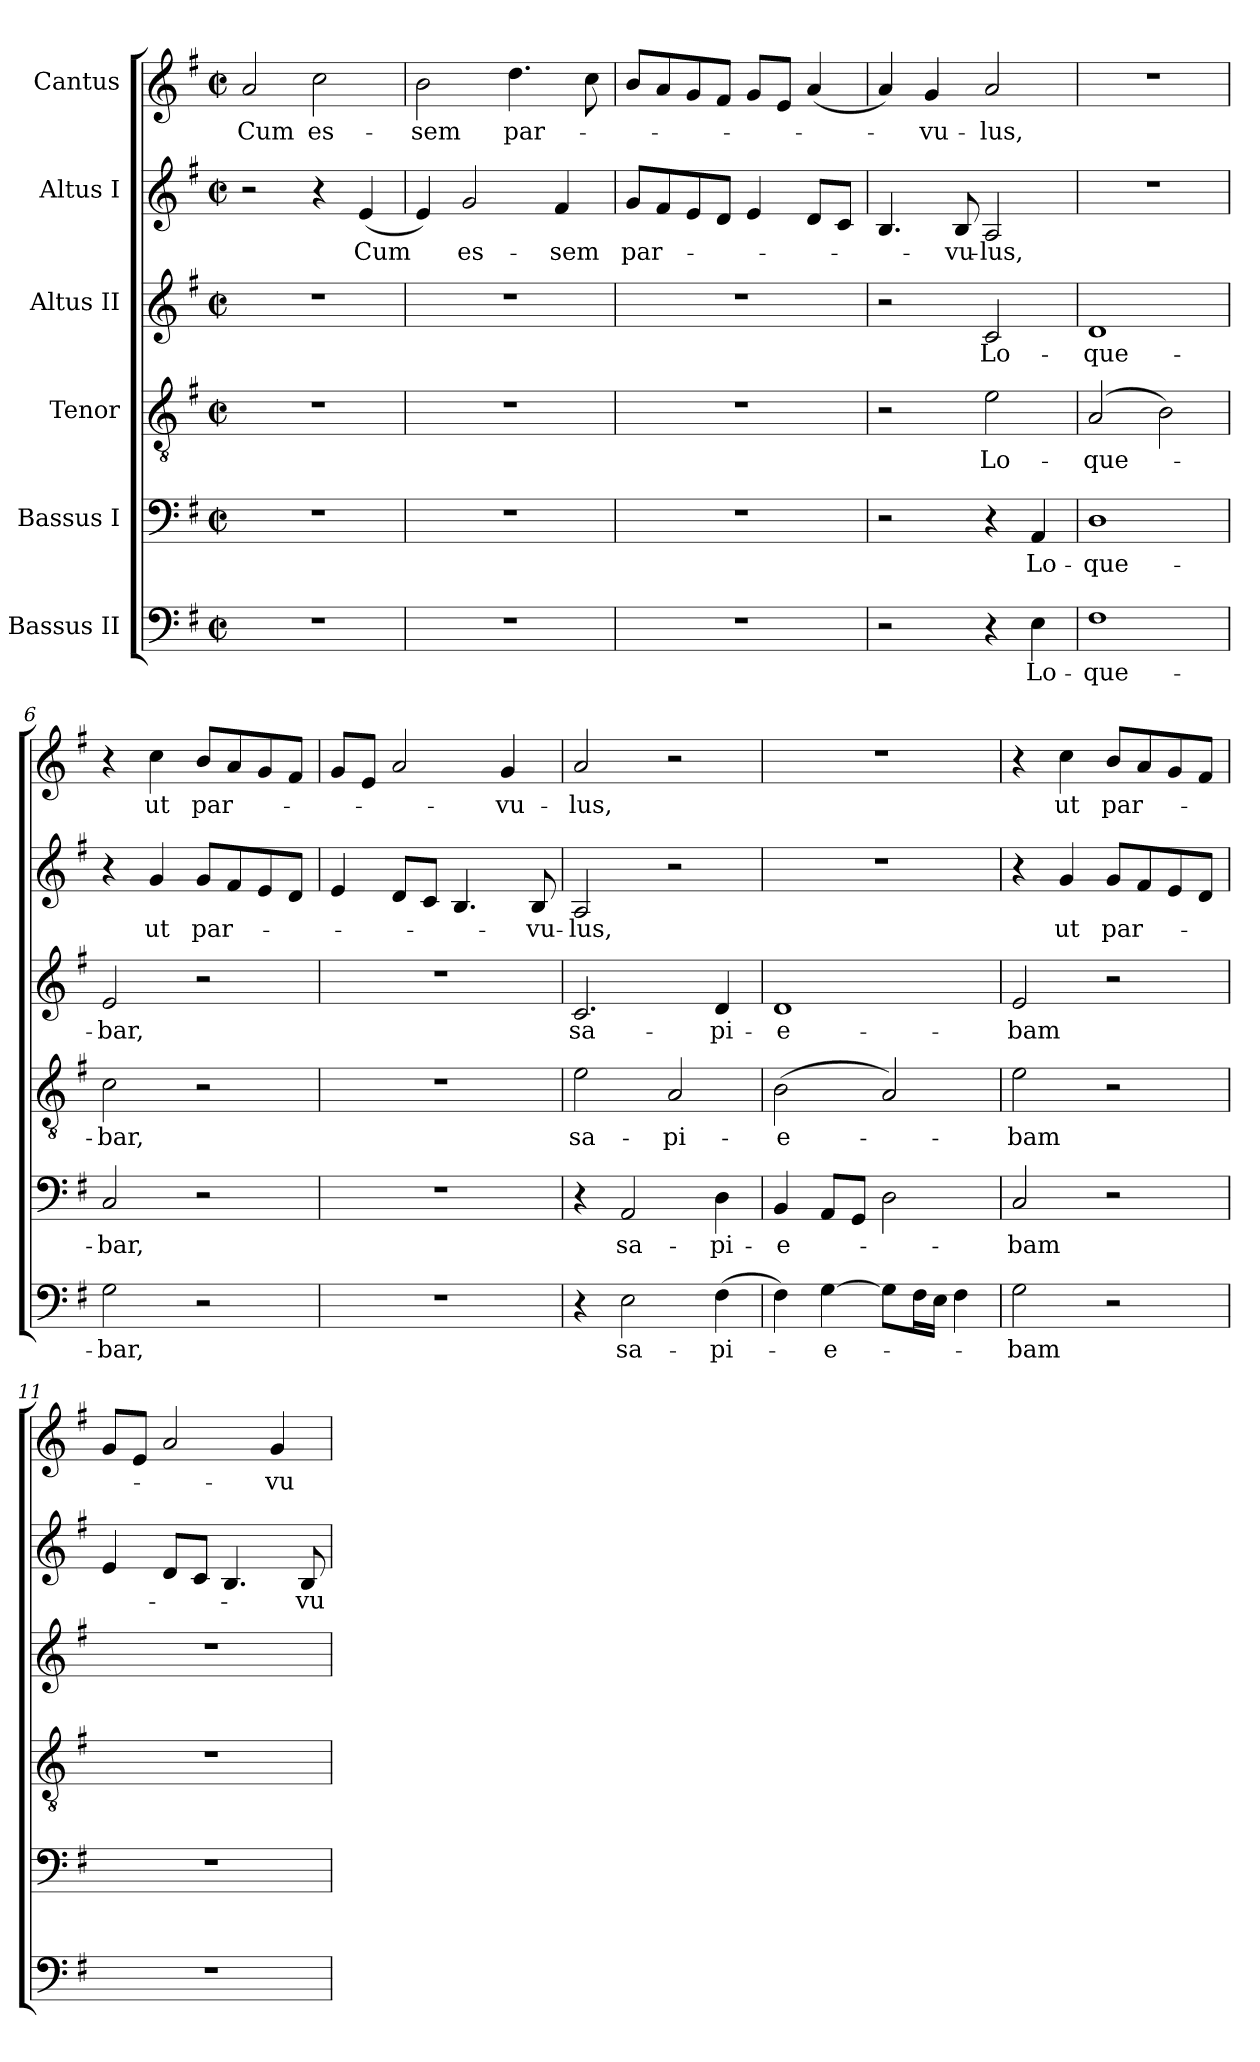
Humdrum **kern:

**kern	**text	**kern	**text	**kern	**text	**kern	**text	**kern	**text	**kern	**text
*part6	*part6	*part5	*part5	*part4	*part4	*part3	*part3	*part2	*part2	*part1	*part1
*staff6	*staff6	*staff5	*staff5	*staff4	*staff4	*staff3	*staff3	*staff2	*staff2	*staff1	*staff1
*I"Bassus II	*	*I"Bassus I	*	*I"Tenor	*	*I"Altus II	*	*I"Altus I	*	*I"Cantus	*
*clefF4	*	*clefF4	*	*clefGv2	*	*clefG2	*	*clefG2	*	*clefG2	*
*k[f#]	*	*k[f#]	*	*k[f#]	*	*k[f#]	*	*k[f#]	*	*k[f#]	*
*G:	*	*G:	*	*G:	*	*G:	*	*G:	*	*G:	*
*M2/2	*	*M2/2	*	*M2/2	*	*M2/2	*	*M2/2	*	*M2/2	*
*met(c|)	*	*met(c|)	*	*met(c|)	*	*met(c|)	*	*met(c|)	*	*met(c|)	*
=1	=1	=1	=1	=1	=1	=1	=1	=1	=1	=1	=1
1r	.	1r	.	1r	.	1r	.	2r	.	2a/	Cum
.	.	.	.	.	.	.	.	4r	.	2cc\	es-
.	.	.	.	.	.	.	.	(4e/	Cum	.	.
=2	=2	=2	=2	=2	=2	=2	=2	=2	=2	=2	=2
1r	.	1r	.	1r	.	1r	.	4e/)	.	2b\	-sem
.	.	.	.	.	.	.	.	2g/	es-	.	.
.	.	.	.	.	.	.	.	.	.	4.dd\	par-
.	.	.	.	.	.	.	.	4f#/	-sem	.	.
.	.	.	.	.	.	.	.	.	.	8cc\	.
=3	=3	=3	=3	=3	=3	=3	=3	=3	=3	=3	=3
1r	.	1r	.	1r	.	1r	.	8g/L	par-	8b/L	.
.	.	.	.	.	.	.	.	8f#/	.	8a/	.
.	.	.	.	.	.	.	.	8e/	.	8g/	.
.	.	.	.	.	.	.	.	8d/J	.	8f#/J	.
.	.	.	.	.	.	.	.	4e/	.	8g/L	.
.	.	.	.	.	.	.	.	.	.	8e/J	.
.	.	.	.	.	.	.	.	8d/L	.	(4a/	.
.	.	.	.	.	.	.	.	8c/J	.	.	.
=4	=4	=4	=4	=4	=4	=4	=4	=4	=4	=4	=4
2r	.	2r	.	2r	.	2r	.	4.B/	.	4a/)	.
.	.	.	.	.	.	.	.	.	.	4g/	-vu-
.	.	.	.	.	.	.	.	8B/	-vu-	.	.
4r	.	4r	.	2e\	Lo-	2c/	Lo-	2A/	-lus,	2a/	-lus,
4E\	Lo-	4AA/	Lo-	.	.	.	.	.	.	.	.
=5	=5	=5	=5	=5	=5	=5	=5	=5	=5	=5	=5
1F#	-que-	1D	-que-	(2A/	-que-	1d	-que-	1r	.	1r	.
.	.	.	.	2B\)	.	.	.	.	.	.	.
=6	=6	=6	=6	=6	=6	=6	=6	=6	=6	=6	=6
2G\	-bar,	2C/	-bar,	2c\	-bar,	2e/	-bar,	4r	.	4r	.
.	.	.	.	.	.	.	.	4g/	ut	4cc\	ut
2r	.	2r	.	2r	.	2r	.	8g/L	par-	8b/L	par-
.	.	.	.	.	.	.	.	8f#/	.	8a/	.
.	.	.	.	.	.	.	.	8e/	.	8g/	.
.	.	.	.	.	.	.	.	8d/J	.	8f#/J	.
!!LO:LB:g=z
=7	=7	=7	=7	=7	=7	=7	=7	=7	=7	=7	=7
1r	.	1r	.	1r	.	1r	.	4e/	.	8g/L	.
.	.	.	.	.	.	.	.	.	.	8e/J	.
.	.	.	.	.	.	.	.	8d/L	.	2a/	.
.	.	.	.	.	.	.	.	8c/J	.	.	.
.	.	.	.	.	.	.	.	4.B/	.	.	.
.	.	.	.	.	.	.	.	.	.	4g/	-vu-
.	.	.	.	.	.	.	.	8B/	-vu-	.	.
=8	=8	=8	=8	=8	=8	=8	=8	=8	=8	=8	=8
4r	.	4r	.	2e\	sa-	2.c/	sa-	2A/	-lus,	2a/	-lus,
2E\	sa-	2AA/	sa-	.	.	.	.	.	.	.	.
.	.	.	.	2A/	-pi-	.	.	2r	.	2r	.
(4F#\	-pi-	4D\	-pi-	.	.	4d/	-pi-	.	.	.	.
=9	=9	=9	=9	=9	=9	=9	=9	=9	=9	=9	=9
4F#\)	.	4BB/	-e-	(2B\	-e-	1d	-e-	1r	.	1r	.
[4G\	-e-	8AA/L	.	.	.	.	.	.	.	.	.
.	.	8GG/J	.	.	.	.	.	.	.	.	.
8G\L]	.	2D\	.	2A/)	.	.	.	.	.	.	.
16F#\L	.	.	.	.	.	.	.	.	.	.	.
16E\JJ	.	.	.	.	.	.	.	.	.	.	.
4F#\	.	.	.	.	.	.	.	.	.	.	.
=10	=10	=10	=10	=10	=10	=10	=10	=10	=10	=10	=10
2G\	-bam	2C/	-bam	2e\	-bam	2e/	-bam	4r	.	4r	.
.	.	.	.	.	.	.	.	4g/	ut	4cc\	ut
2r	.	2r	.	2r	.	2r	.	8g/L	par-	8b/L	par-
.	.	.	.	.	.	.	.	8f#/	.	8a/	.
.	.	.	.	.	.	.	.	8e/	.	8g/	.
.	.	.	.	.	.	.	.	8d/J	.	8f#/J	.
=11	=11	=11	=11	=11	=11	=11	=11	=11	=11	=11	=11
1r	.	1r	.	1r	.	1r	.	4e/	.	8g/L	.
.	.	.	.	.	.	.	.	.	.	8e/J	.
.	.	.	.	.	.	.	.	8d/L	.	2a/	.
.	.	.	.	.	.	.	.	8c/J	.	.	.
.	.	.	.	.	.	.	.	4.B/	.	.	.
.	.	.	.	.	.	.	.	.	.	4g/	-vu-
.	.	.	.	.	.	.	.	8B/	-vu-	.	.
=	=	=	=	=	=	=	=	=	=	=	=
*-	*-	*-	*-	*-	*-	*-	*-	*-	*-	*-	*-
